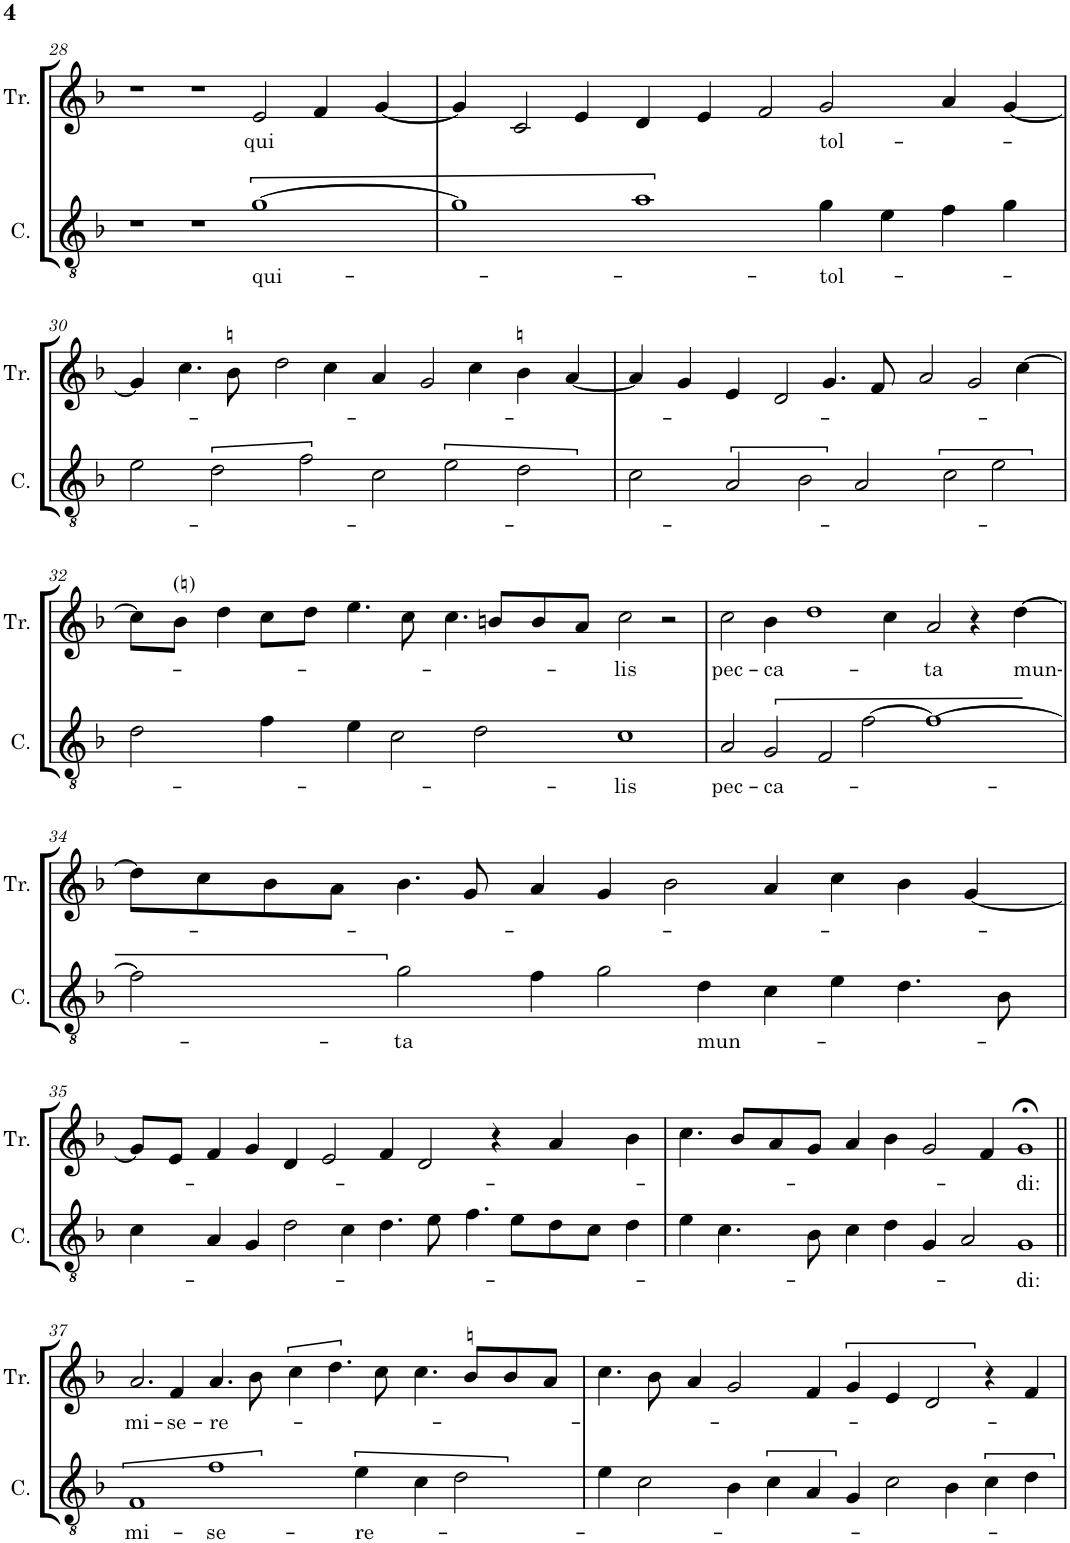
**kern	**text	**kern	**text
*part2	*part2	*part1	*part1
*staff2	*staff2	*staff1	*staff1
*I"Contra	*	*I"Triplex	*
*I'C.	*	*I'Tr.	*
!!LO:PB:g=z
*clefGv2	*	*clefG2	*
*k[b-]	*	*k[b-]	*
*M6/2	*	*M6/2	*
=28	=28	=28	=28
1r	.	1r	.
1r	.	1r	.
!	!LO:LY:b	!	!LO:LY:b
[1g	qui-	2e/	qui
.	.	4f/	.
.	.	[4g/	.
=29	=29	=29	=29
1g]	.	4g/]	.
.	.	2c/	.
.	.	4e/	.
1a	.	4d/	.
.	.	4e/	.
.	.	2f/	.
!	!LO:LY:b	!	!LO:LY:b
4g\	-tol-	2g/	tol-
4e\	.	.	.
4f\	.	4a/	.
4g\	.	[4g/	.
!!LO:LB:g=z
=30	=30	=30	=30
2e\	.	4g/]	.
.	.	4.cc\	.
2d\	.	.	.
!	!	!LO:TX:a:t=♮	!
.	.	8b-\	.
.	.	2dd\	.
2f\	.	.	.
.	.	4cc\	.
2c\	.	4a/	.
.	.	2g/	.
2e\	.	.	.
.	.	4cc\	.
!	!	!LO:TX:a:t=♮	!
2d\	.	4b-\	.
.	.	[4a/	.
=31	=31	=31	=31
2c\	.	4a/]	.
.	.	4g/	.
2A/	.	4e/	.
.	.	2d/	.
2B-\	.	.	.
.	.	4.g/	.
2A/	.	.	.
.	.	8f/	.
.	.	2a/	.
2c\	.	.	.
.	.	2g/	.
2e\	.	.	.
.	.	[4cc\	.
!!LO:LB:g=z
=32	=32	=32	=32
2d\	.	8cc\L]	.
!	!	!LO:TX:a:t=(♮)	!
.	.	8b-\J	.
.	.	4dd\	.
4f\	.	8cc\L	.
.	.	8dd\J	.
4e\	.	4.ee\	.
2c\	.	.	.
.	.	8cc\	.
.	.	4.cc\	.
2d\	.	.	.
.	.	8bn/L	.
.	.	8b/	.
.	.	8a/J	.
!	!LO:LY:b	!	!LO:LY:b
1c	-lis	2cc\	lis
.	.	2r	.
=33	=33	=33	=33
!	!LO:LY:b	!	!LO:LY:b
2A/	pec-	2cc\	pec-
!	!LO:LY:b	!	!LO:LY:b
2G/	ca-	4b-\	-ca-
.	.	1dd	.
2F/	.	.	.
[2f\	.	.	.
.	.	4cc\	.
!	!	!	!LO:LY:b
1f_	.	2a/	-ta
.	.	4r	.
!	!	!	!LO:LY:b
.	.	[4dd\	mun-
!!LO:LB:g=z
=34	=34	=34	=34
2f\]	.	8dd\L]	.
.	.	8cc\	.
.	.	8b-\	.
.	.	8a\J	.
!	!LO:LY:b	!	!
2g\	ta	4.b-\	.
.	.	8g/	.
4f\	.	4a/	.
2g\	.	4g/	.
.	.	2b-\	.
!	!LO:LY:b	!	!
4d\	mun-	.	.
4c\	.	4a/	.
4e\	.	4cc\	.
4.d\	.	4b-\	.
.	.	[4g/	.
8B-\	.	.	.
!!LO:LB:g=z
=35	=35	=35	=35
4c\	.	8g/L]	.
.	.	8e/J	.
4A/	.	4f/	.
4G/	.	4g/	.
2d\	.	4d/	.
.	.	2e/	.
4c\	.	.	.
4.d\	.	4f/	.
.	.	2d/	.
8e\	.	.	.
4.f\	.	.	.
.	.	4r	.
8e\L	.	.	.
8d\	.	4a/	.
8c\J	.	.	.
4d\	.	4b-\	.
=36	=36	=36	=36
4e\	.	4.cc\	.
4.c\	.	.	.
.	.	8b-/L	.
.	.	8a/	.
8B-\	.	8g/J	.
4c\	.	4a/	.
4d\	.	4b-\	.
4G/	.	2g/	.
2A/	.	.	.
.	.	4f/	.
!	!LO:LY:b	!	!LO:LY:b
1G	-di:	1g;<	-di:
!!LO:LB:g=z
=37||	=37||	=37||	=37||
!	!LO:LY:b	!	!LO:LY:b
1F	mi-	2.a/	mi-
!	!	!	!LO:LY:b
.	.	4f/	-se-
!	!LO:LY:b	!	!LO:LY:b
1f	-se-	4.a/	-re-
.	.	8b-\	.
.	.	4cc\	.
.	.	4.dd\	.
!	!LO:LY:b	!	!
4e\	-re-	.	.
.	.	8cc\	.
4c\	.	4.cc\	.
2d\	.	.	.
!	!	!LO:TX:a:t=♮	!
.	.	8b-/L	.
.	.	8b-/	.
.	.	8a/J	.
=38	=38	=38	=38
4e\	.	4.cc\	.
2c\	.	.	.
.	.	8b-\	.
.	.	4a/	.
4B-\	.	2g/	.
4c\	.	.	.
4A/	.	4f/	.
4G/	.	4g/	.
2c\	.	4e/	.
.	.	2d/	.
4B-\	.	.	.
4c\	.	4r	.
4d\	.	4f/	.
=	=	=	=
*-	*-	*-	*-
